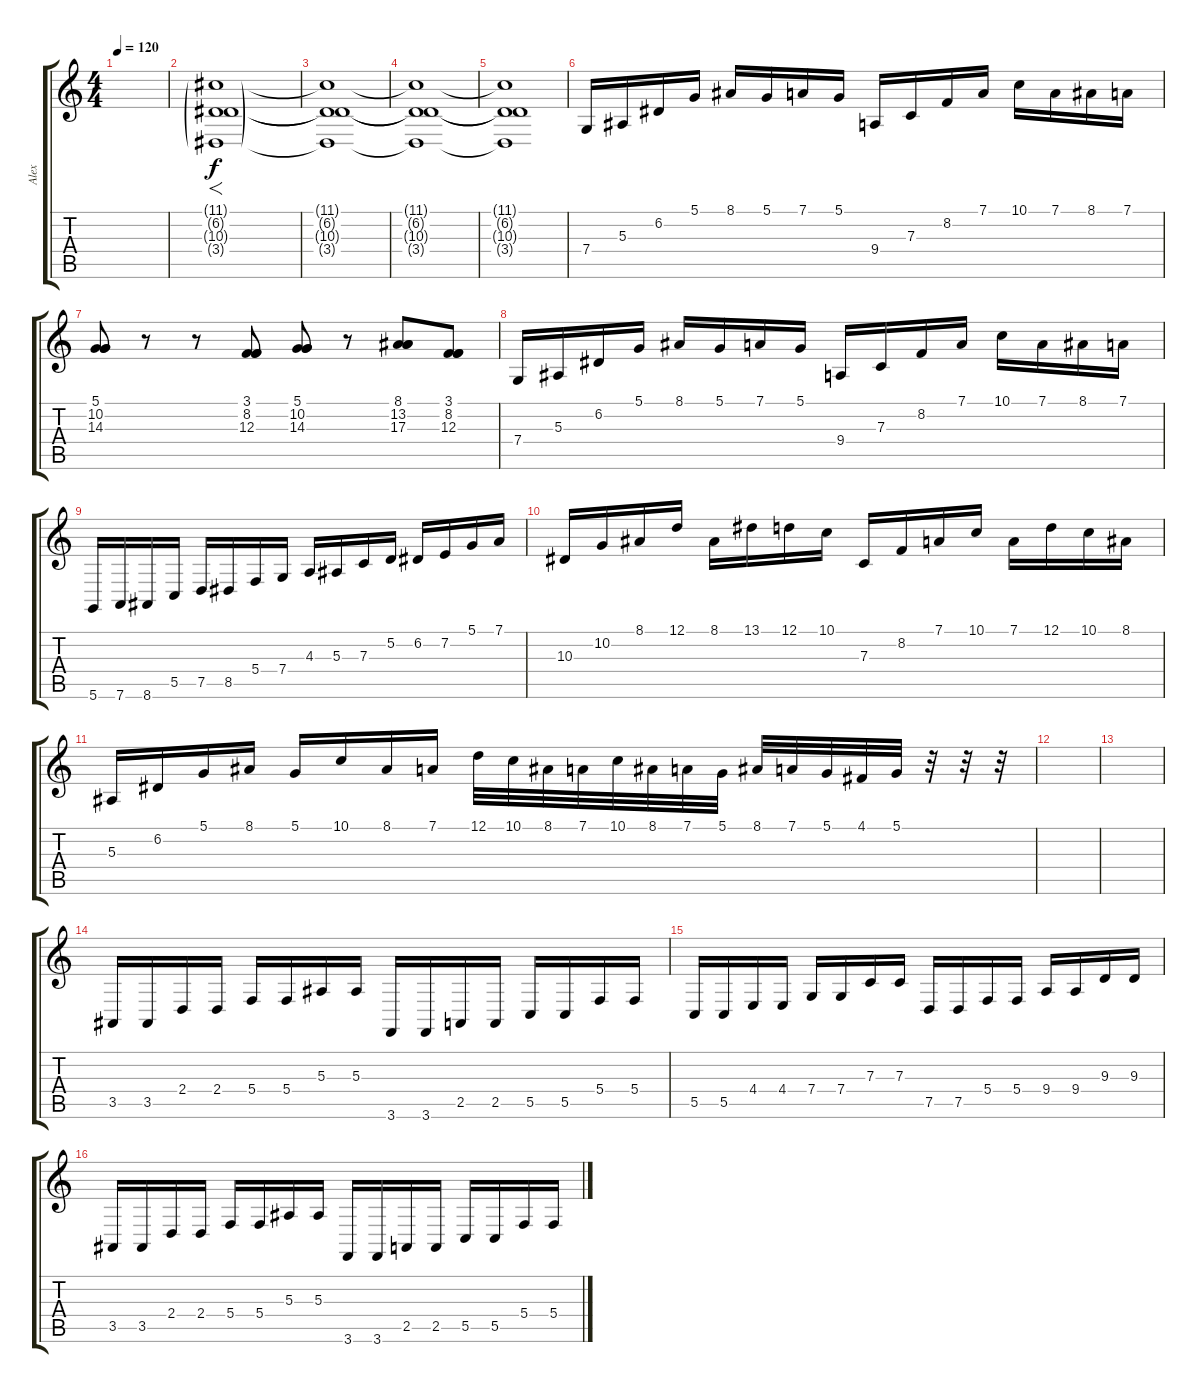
\track ("Alex" "Alex") {instrument acousticgrandpiano}
\staff {score tabs}
\tuning (D4 A3 F3 C3 G2 D2) {hide}
\ts (4 4)
\tempo 120
\clef g2
\ks c
|
(11.1{g} 6.2{g} 10.3{g} 3.4{g}).1{f instrument choiraahs} |
(11.1{t} 6.2{t} 10.3{t} 3.4{t}).1{dy f} |
(11.1{t} 6.2{t} 10.3{t} 3.4{t}).1 |
(11.1{t} 6.2{t} 10.3{t} 3.4{t}).1 |
7.4.16 5.3.16 6.2.16 5.1.16 8.1.16 5.1.16 7.1.16 5.1.16 9.4.16 7.3.16 8.2.16 7.1.16 10.1.16 7.1.16 8.1.16 7.1.16 |
(5.1 10.2 14.3).8{volume 9 instrument orchestrahit} r.8 r.8 (3.1 8.2 12.3).8 (5.1 10.2 14.3).8 r.8 (8.1 13.2 17.3).8 (3.1 8.2 12.3).8 |
7.4.16{volume 12 instrument acousticgrandpiano} 5.3.16 6.2.16 5.1.16 8.1.16 5.1.16 7.1.16 5.1.16 9.4.16 7.3.16 8.2.16 7.1.16 10.1.16 7.1.16 8.1.16 7.1.16 |
5.6.16 7.6.16 8.6.16 5.5.16 7.5.16 8.5.16 5.4.16 7.4.16 4.3.16 5.3.16 7.3.16 5.2.16 6.2.16 7.2.16 5.1.16 7.1.16 |
10.3.16 10.2.16 8.1.16 12.1.16 8.1.16 13.1.16 12.1.16 10.1.16 7.3.16 8.2.16 7.1.16 10.1.16 7.1.16 12.1.16 10.1.16 8.1.16 |
5.3.16 6.2.16 5.1.16 8.1.16 5.1.16 10.1.16 8.1.16 7.1.16 12.1.32 10.1.32 8.1.32 7.1.32 10.1.32 8.1.32 7.1.32 5.1.32 8.1.32 7.1.32 5.1.32 4.1.32 5.1.32 r.32 r.32 r.32 |
|
|
3.5.16 3.5.16 2.4.16 2.4.16 5.4.16 5.4.16 5.3.16 5.3.16 3.6.16 3.6.16 2.5.16 2.5.16 5.5.16 5.5.16 5.4.16 5.4.16 |
5.5.16 5.5.16 4.4.16 4.4.16 7.4.16 7.4.16 7.3.16 7.3.16 7.5.16 7.5.16 5.4.16 5.4.16 9.4.16 9.4.16 9.3.16 9.3.16 |
3.5.16 3.5.16 2.4.16 2.4.16 5.4.16 5.4.16 5.3.16 5.3.16 3.6.16 3.6.16 2.5.16 2.5.16 5.5.16 5.5.16 5.4.16 5.4.16
